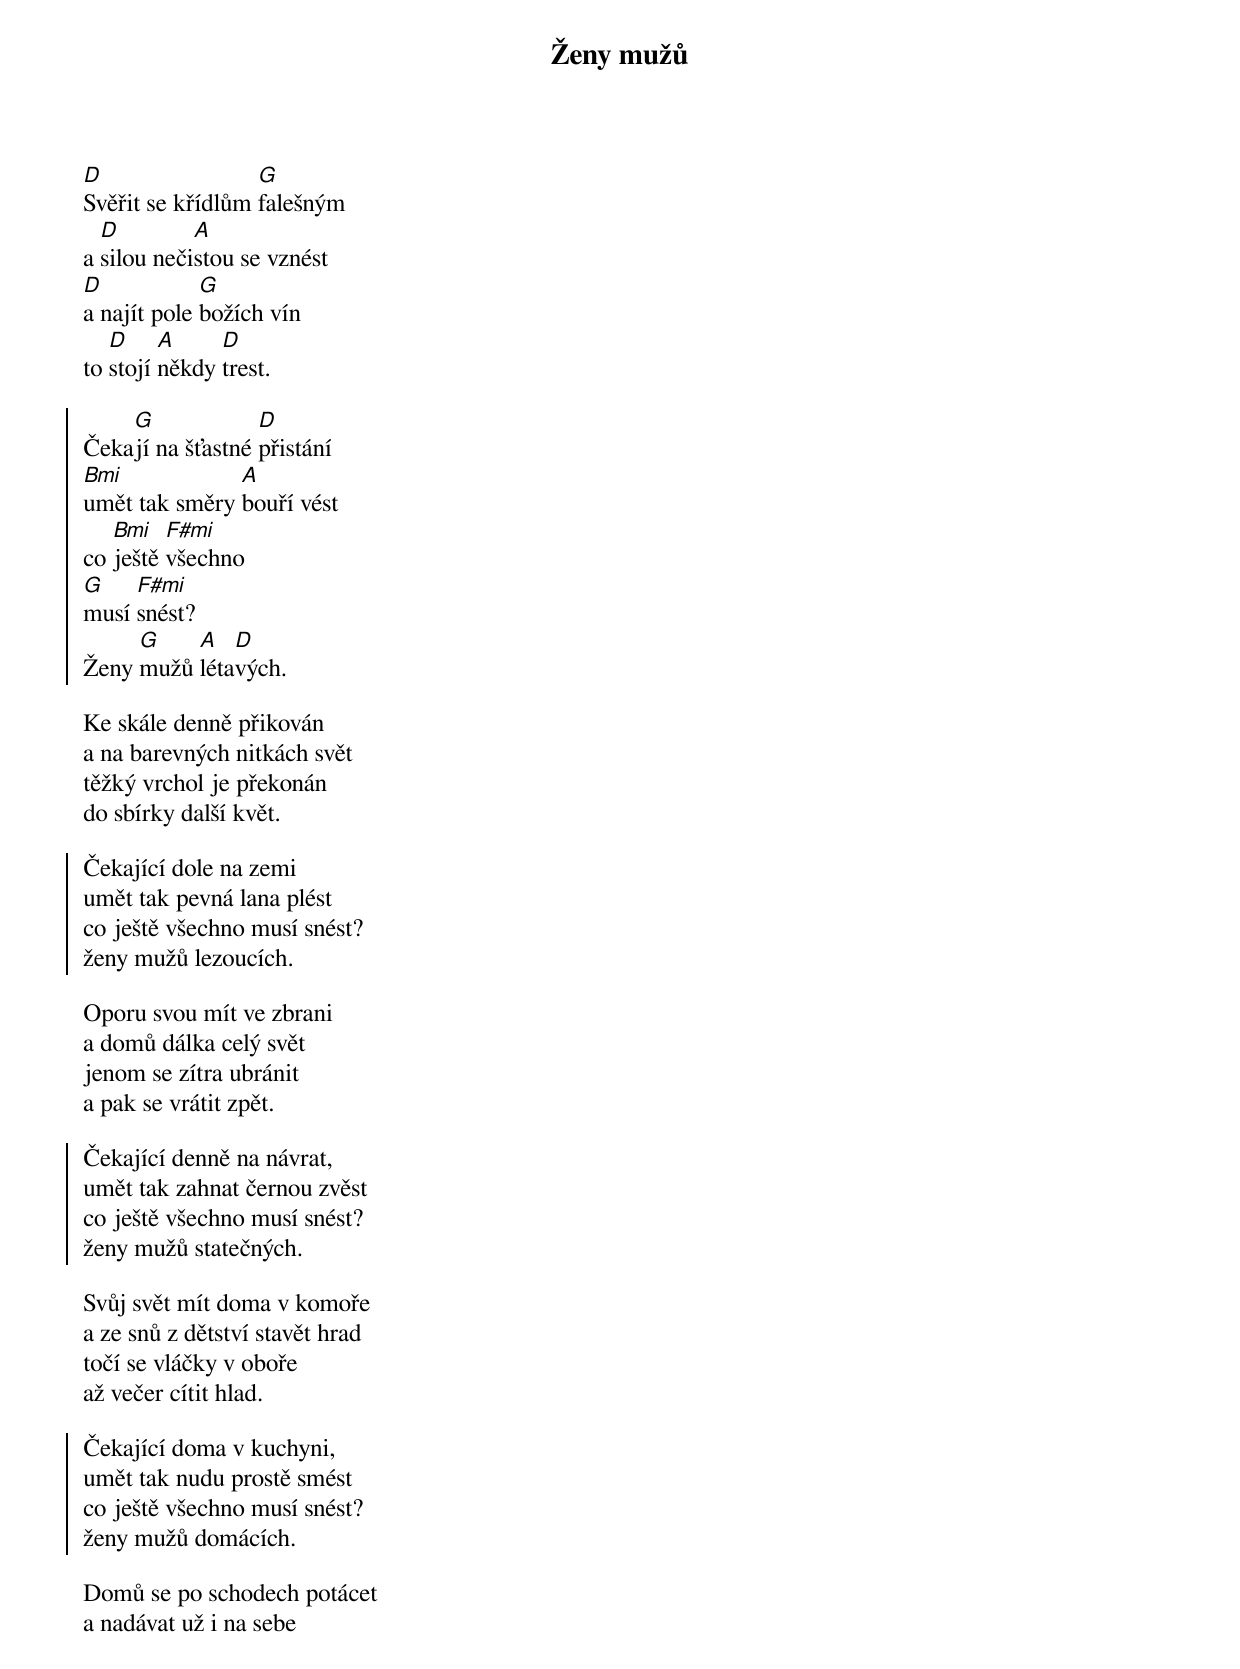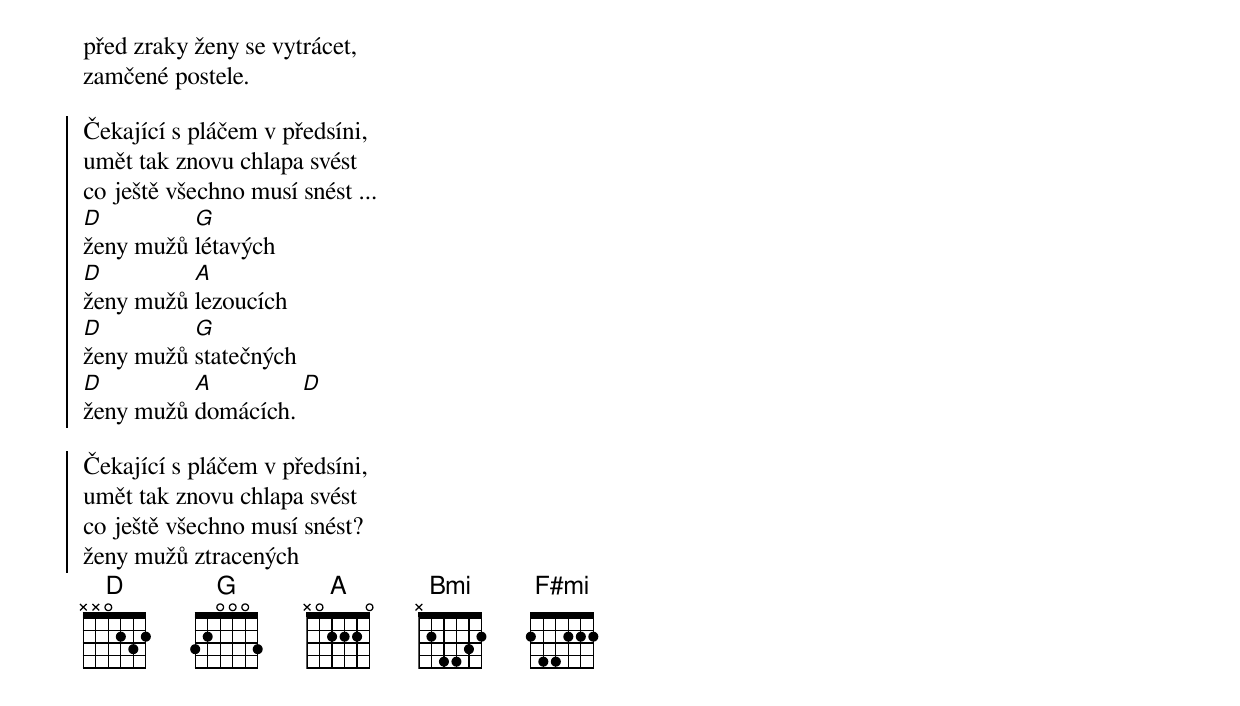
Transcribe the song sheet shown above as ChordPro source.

{title: Ženy mužů}
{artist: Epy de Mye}
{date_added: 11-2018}
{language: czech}
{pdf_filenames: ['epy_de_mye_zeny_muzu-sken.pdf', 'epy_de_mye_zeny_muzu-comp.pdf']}
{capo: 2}
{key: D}
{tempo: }
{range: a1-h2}
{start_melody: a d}
{start_of_verse}
[D]Svěřit se křídlům [G]falešným
a [D]silou neči[A]stou se vznést
[D]a najít pole [G]božích vín
to [D]stojí [A]někdy [D]trest.
{end_of_verse}

{start_of_chorus}
Čeka[G]jí na šťastné [D]přistání
[Bmi]umět tak směry [A]bouří vést
co [Bmi]ještě [F#mi]všechno
[G]musí [F#mi]snést?
Ženy [G]mužů [A]léta[D]vých.
{end_of_chorus}

{start_of_verse}
Ke skále denně přikován
a na barevných nitkách svět
těžký vrchol je překonán
do sbírky další květ.
{end_of_verse}

{start_of_chorus}
Čekající dole na zemi
umět tak pevná lana plést
co ještě všechno musí snést?
ženy mužů lezoucích.
{end_of_chorus}

{start_of_verse}
Oporu svou mít ve zbrani
a domů dálka celý svět
jenom se zítra ubránit
a pak se vrátit zpět.
{end_of_verse}

{start_of_chorus}
Čekající denně na návrat,
umět tak zahnat černou zvěst
co ještě všechno musí snést?
ženy mužů statečných.
{end_of_chorus}

{start_of_verse}
Svůj svět mít doma v komoře
a ze snů z dětství stavět hrad
točí se vláčky v oboře
až večer cítit hlad.
{end_of_verse}

{start_of_chorus}
Čekající doma v kuchyni,
umět tak nudu prostě smést
co ještě všechno musí snést?
ženy mužů domácích.
{end_of_chorus}

{start_of_verse}
Domů se po schodech potácet
a nadávat už i na sebe
před zraky ženy se vytrácet,
zamčené postele.
{end_of_verse}

{start_of_chorus}
Čekající s pláčem v předsíni,
umět tak znovu chlapa svést
co ještě všechno musí snést ...
[D]ženy mužů [G]létavých
[D]ženy mužů [A]lezoucích
[D]ženy mužů [G]statečných
[D]ženy mužů [A]domácích. [D]
{end_of_chorus}

{start_of_chorus}
Čekající s pláčem v předsíni,
umět tak znovu chlapa svést
co ještě všechno musí snést?
ženy mužů ztracených
{end_of_chorus}
